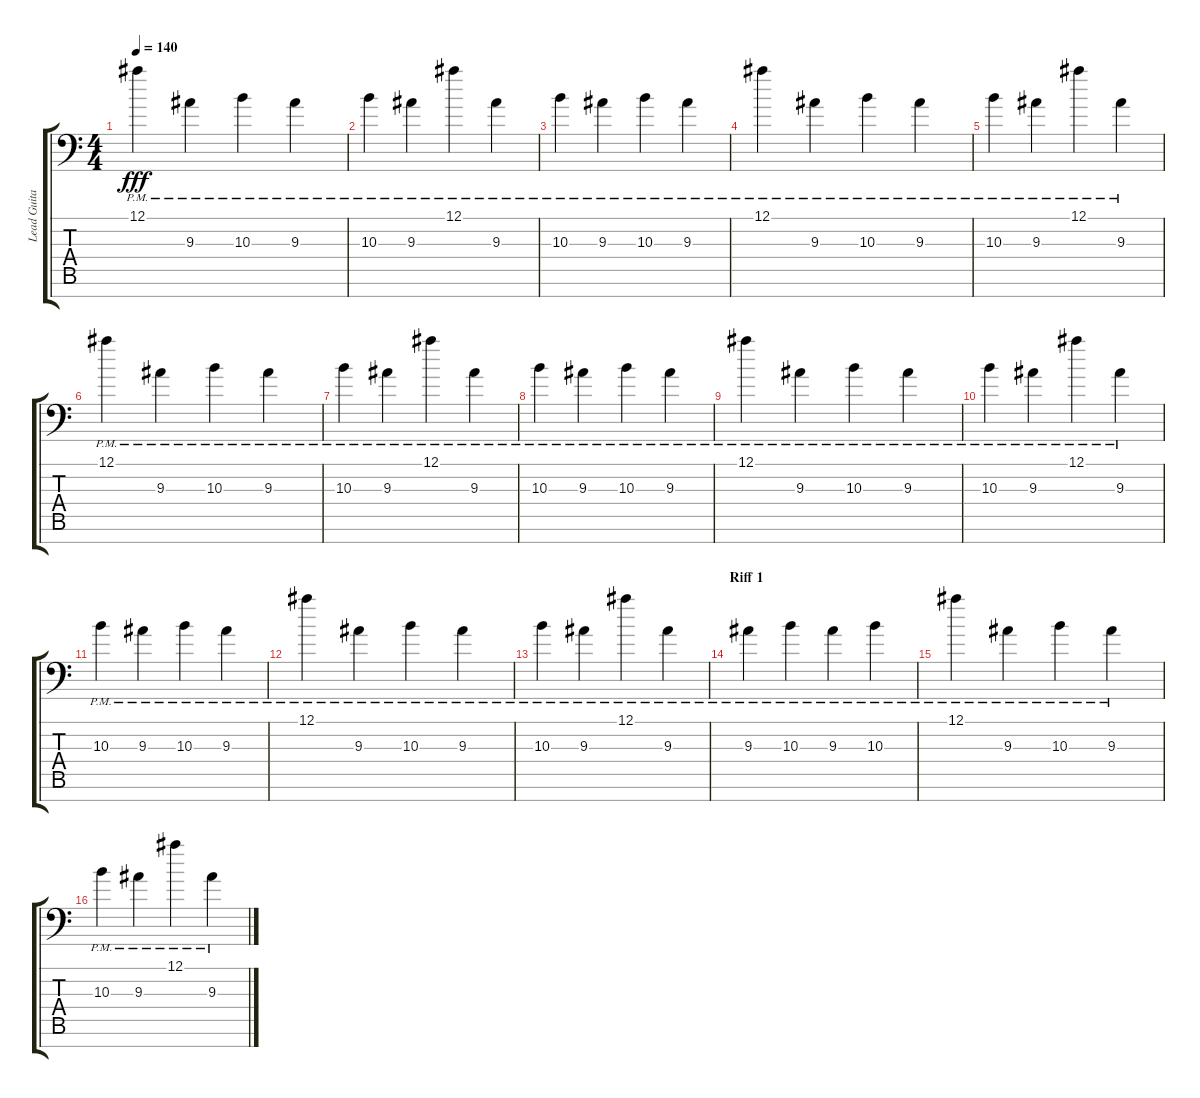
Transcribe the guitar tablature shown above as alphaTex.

\track ("Lead Guitar" "Lead Guita") {instrument distortionguitar}
\staff {score tabs}
\tuning (Bb3 Gb3 Db3 Ab2 Eb2 Bb1 F1) {hide}
\ts (4 4)
\tempo 140
\clef f4
\ks c
12.1{pm}.4{dy fff} 9.3{pm}.4 10.3{pm}.4 9.3{pm}.4 |
10.3{pm}.4 9.3{pm}.4 12.1{pm}.4 9.3{pm}.4 |
10.3{pm}.4 9.3{pm}.4 10.3{pm}.4 9.3{pm}.4 |
12.1{pm}.4 9.3{pm}.4 10.3{pm}.4 9.3{pm}.4 |
10.3{pm}.4 9.3{pm}.4 12.1{pm}.4 9.3{pm}.4 |
12.1{pm}.4 9.3{pm}.4 10.3{pm}.4 9.3{pm}.4 |
10.3{pm}.4 9.3{pm}.4 12.1{pm}.4 9.3{pm}.4 |
10.3{pm}.4 9.3{pm}.4 10.3{pm}.4 9.3{pm}.4 |
12.1{pm}.4 9.3{pm}.4 10.3{pm}.4 9.3{pm}.4 |
10.3{pm}.4 9.3{pm}.4 12.1{pm}.4 9.3{pm}.4 |
10.3{pm}.4 9.3{pm}.4 10.3{pm}.4 9.3{pm}.4 |
12.1{pm}.4 9.3{pm}.4 10.3{pm}.4 9.3{pm}.4 |
10.3{pm}.4 9.3{pm}.4 12.1{pm}.4 9.3{pm}.4 |
\section ("" "Riff 1")
9.3{pm}.4 10.3{pm}.4 9.3{pm}.4 10.3{pm}.4 |
12.1{pm}.4 9.3{pm}.4 10.3{pm}.4 9.3{pm}.4 |
10.3{pm}.4 9.3{pm}.4 12.1{pm}.4 9.3{pm}.4
